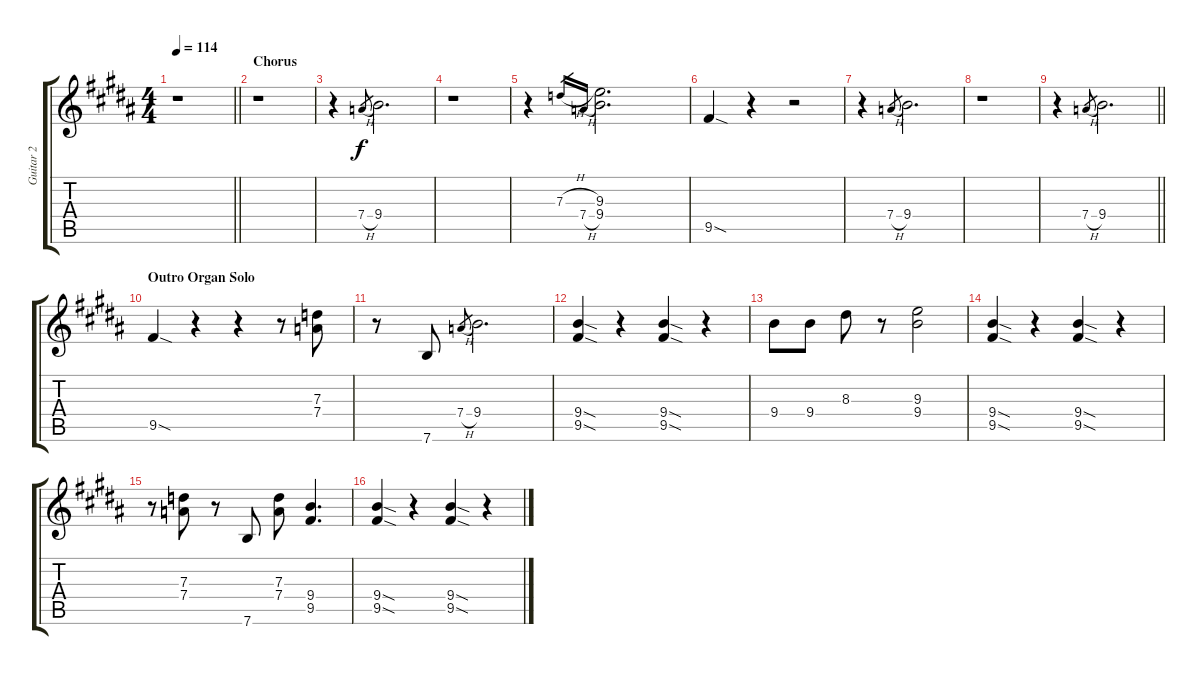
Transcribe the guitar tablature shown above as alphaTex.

\track ("Guitar 2" "Guitar 2") {instrument distortionguitar}
\staff {score tabs}
\tuning (E4 B3 G3 D3 A2 E2) {hide}
\ts (4 4)
\tempo 114
\clef g2
\barLineRight lightlight
\ks g#minor
r.1{dy f} |
\section ("" "Chorus")
r.1 |
\ks b
r.4 7.4{h}.8{gr} 9.4.2{d} |
\ks g#minor
r.1 |
r.4 7.3{h}.16{gr} 7.4{h}.16{gr} (9.3 9.4).2{d} |
9.5{sod}.4 r.4 r.2 |
\ks b
r.4 7.4{h}.8{gr} 9.4.2{d} |
\ks g#minor
r.1 |
\barLineRight lightlight
r.4 7.4{h}.8{gr} 9.4.2{d} |
\section ("" "Outro Organ Solo")
9.5{sod}.4 r.4 r.4 r.8 (7.3 7.4).8 |
\ks b
r.8 7.6.8 7.4{h}.8{gr} 9.4.2{d} |
\ks g#minor
(9.4{sod} 9.5{sod}).4 r.4 (9.4{sod} 9.5{sod}).4 r.4 |
9.4.8 9.4.8 8.3.8 r.8 (9.3 9.4).2 |
(9.4{sod} 9.5{sod}).4 r.4 (9.4{sod} 9.5{sod}).4 r.4 |
\ks b
r.8 (7.3 7.4).8 r.8 7.6.8 (7.3 7.4).8 (9.4 9.5).4{d} |
\ks g#minor
(9.4{sod} 9.5{sod}).4 r.4 (9.4{sod} 9.5{sod}).4 r.4
